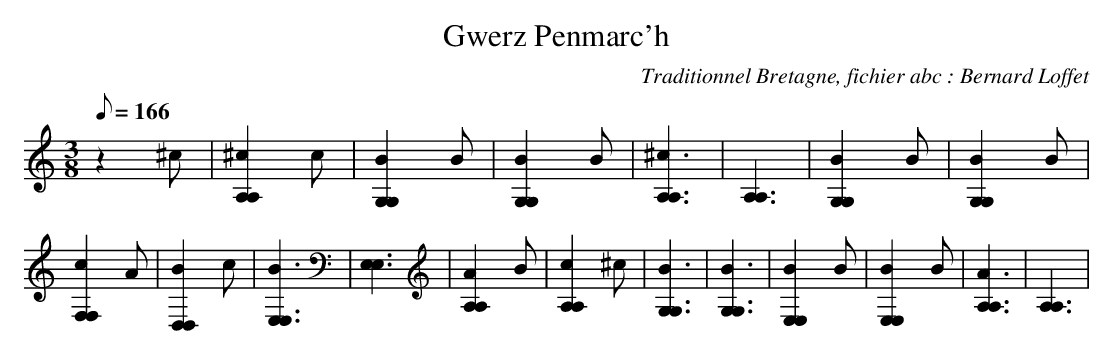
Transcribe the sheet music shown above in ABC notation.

X:1
T:Gwerz Penmarc'h
C:Traditionnel Bretagne, fichier abc : Bernard Loffet
L:1/8
Q:166
M:3/8
K:C
 z2^c | [^c2A,2A,2]c | [B2G,2G,2]B | [B2G,2G,2]B | [^c3A,3A,3] | [A,3A,3] | [B2G,2G,2]B | \
 [B2G,2G,2]B | [c2F,2F,2]A | [B2D,2D,2]c | [B3E,3E,3] | [E,3E,3] | [A2A,2A,2]B | [c2A,2A,2]^c | \
 [B3G,3G,3] | [B3G,3G,3] | [B2E,2E,2]B | [B2E,2E,2]B | [A3A,3A,3] | [A,3A,3] | \
